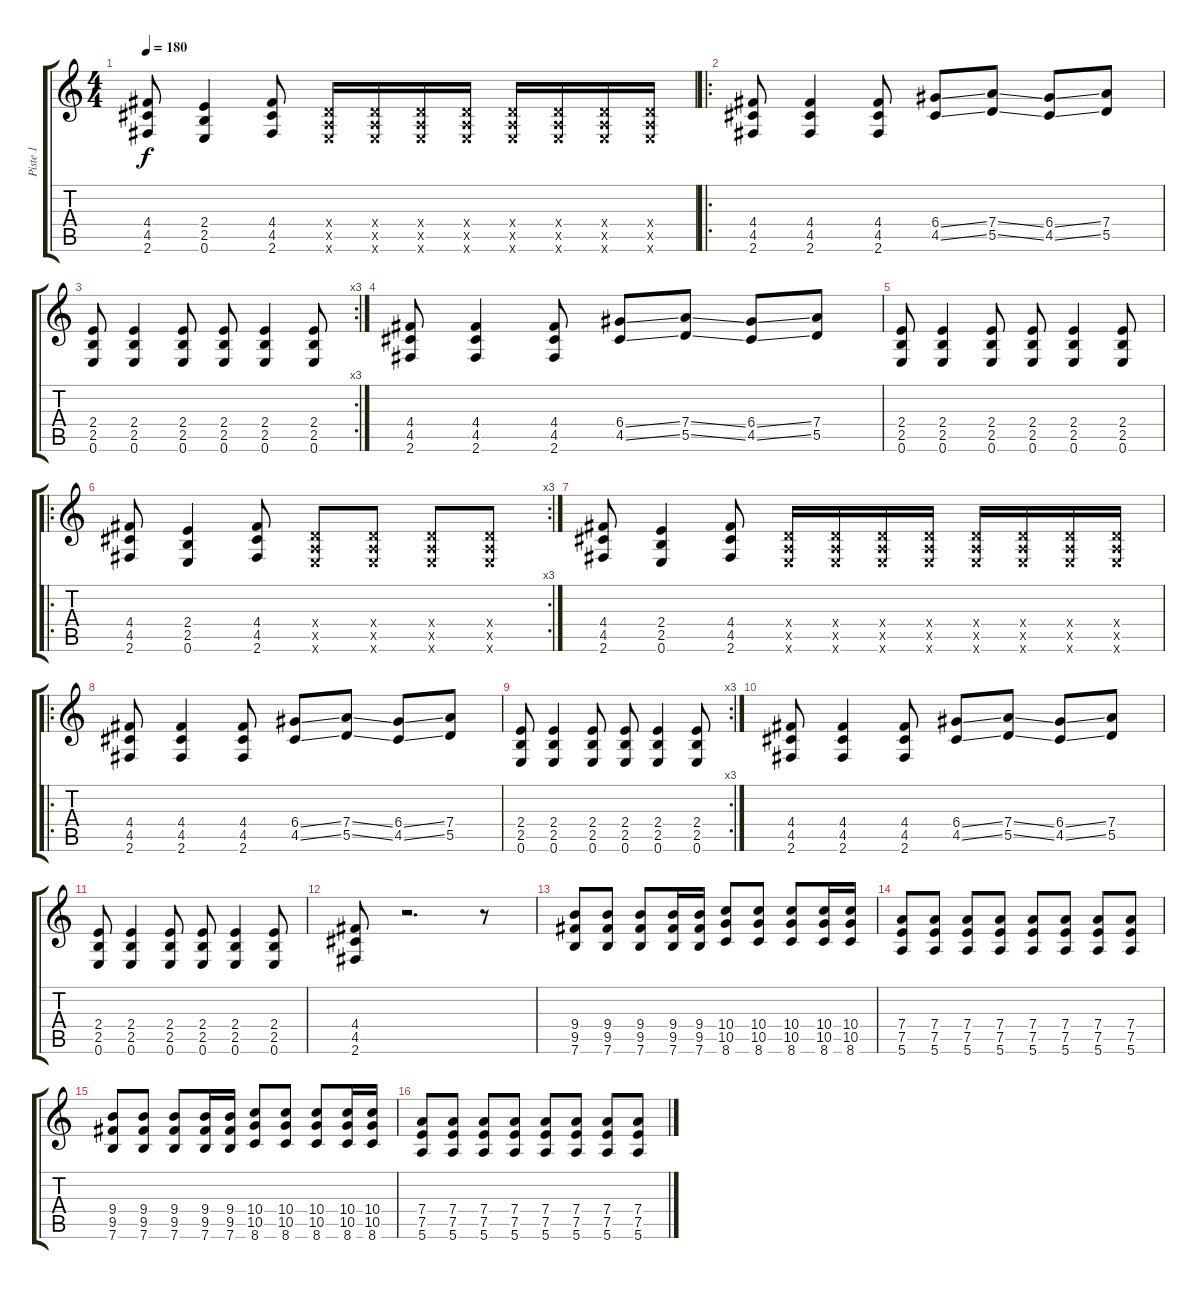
\track ("Piste 1" "Piste 1") {instrument distortionguitar}
\staff {score tabs}
\tuning (E4 B3 G3 D3 A2 E2) {hide}
\ts (4 4)
\tempo 180
\clef g2
\ks c
(4.4 4.5 2.6).8{dy f} (2.4 2.5 0.6).4 (4.4 4.5 2.6).8 (0.4{x} 0.5{x} 0.6{x}).16 (0.4{x} 0.5{x} 0.6{x}).16 (0.4{x} 0.5{x} 0.6{x}).16 (0.4{x} 0.5{x} 0.6{x}).16 (0.4{x} 0.5{x} 0.6{x}).16 (0.4{x} 0.5{x} 0.6{x}).16 (0.4{x} 0.5{x} 0.6{x}).16 (0.4{x} 0.5{x} 0.6{x}).16 |
\ro
(4.4 4.5 2.6).8 (4.4 4.5 2.6).4 (4.4 4.5 2.6).8 (6.4{ss} 4.5{ss}).8 (7.4{ss} 5.5{ss}).8 (6.4{ss} 4.5{ss}).8 (7.4 5.5).8 |
\rc 3
(2.4 2.5 0.6).8 (2.4 2.5 0.6).4 (2.4 2.5 0.6).8 (2.4 2.5 0.6).8 (2.4 2.5 0.6).4 (2.4 2.5 0.6).8 |
(4.4 4.5 2.6).8 (4.4 4.5 2.6).4 (4.4 4.5 2.6).8 (6.4{ss} 4.5{ss}).8 (7.4{ss} 5.5{ss}).8 (6.4{ss} 4.5{ss}).8 (7.4 5.5).8 |
(2.4 2.5 0.6).8 (2.4 2.5 0.6).4 (2.4 2.5 0.6).8 (2.4 2.5 0.6).8 (2.4 2.5 0.6).4 (2.4 2.5 0.6).8 |
\ro
\rc 3
(4.4 4.5 2.6).8 (2.4 2.5 0.6).4 (4.4 4.5 2.6).8 (0.4{x} 0.5{x} 0.6{x}).8 (0.4{x} 0.5{x} 0.6{x}).8 (0.4{x} 0.5{x} 0.6{x}).8 (0.4{x} 0.5{x} 0.6{x}).8 |
(4.4 4.5 2.6).8 (2.4 2.5 0.6).4 (4.4 4.5 2.6).8 (0.4{x} 0.5{x} 0.6{x}).16 (0.4{x} 0.5{x} 0.6{x}).16 (0.4{x} 0.5{x} 0.6{x}).16 (0.4{x} 0.5{x} 0.6{x}).16 (0.4{x} 0.5{x} 0.6{x}).16 (0.4{x} 0.5{x} 0.6{x}).16 (0.4{x} 0.5{x} 0.6{x}).16 (0.4{x} 0.5{x} 0.6{x}).16 |
\ro
(4.4 4.5 2.6).8 (4.4 4.5 2.6).4 (4.4 4.5 2.6).8 (6.4{ss} 4.5{ss}).8 (7.4{ss} 5.5{ss}).8 (6.4{ss} 4.5{ss}).8 (7.4 5.5).8 |
\rc 3
(2.4 2.5 0.6).8 (2.4 2.5 0.6).4 (2.4 2.5 0.6).8 (2.4 2.5 0.6).8 (2.4 2.5 0.6).4 (2.4 2.5 0.6).8 |
(4.4 4.5 2.6).8 (4.4 4.5 2.6).4 (4.4 4.5 2.6).8 (6.4{ss} 4.5{ss}).8 (7.4{ss} 5.5{ss}).8 (6.4{ss} 4.5{ss}).8 (7.4 5.5).8 |
(2.4 2.5 0.6).8 (2.4 2.5 0.6).4 (2.4 2.5 0.6).8 (2.4 2.5 0.6).8 (2.4 2.5 0.6).4 (2.4 2.5 0.6).8 |
(4.4 4.5 2.6).8 r.2{d} r.8 |
(9.4 9.5 7.6).8 (9.4 9.5 7.6).8 (9.4 9.5 7.6).8 (9.4 9.5 7.6).16 (9.4 9.5 7.6).16 (10.4 10.5 8.6).8 (10.4 10.5 8.6).8 (10.4 10.5 8.6).8 (10.4 10.5 8.6).16 (10.4 10.5 8.6).16 |
(7.4 7.5 5.6).8 (7.4 7.5 5.6).8 (7.4 7.5 5.6).8 (7.4 7.5 5.6).8 (7.4 7.5 5.6).8 (7.4 7.5 5.6).8 (7.4 7.5 5.6).8 (7.4 7.5 5.6).8 |
(9.4 9.5 7.6).8 (9.4 9.5 7.6).8 (9.4 9.5 7.6).8 (9.4 9.5 7.6).16 (9.4 9.5 7.6).16 (10.4 10.5 8.6).8 (10.4 10.5 8.6).8 (10.4 10.5 8.6).8 (10.4 10.5 8.6).16 (10.4 10.5 8.6).16 |
(7.4 7.5 5.6).8 (7.4 7.5 5.6).8 (7.4 7.5 5.6).8 (7.4 7.5 5.6).8 (7.4 7.5 5.6).8 (7.4 7.5 5.6).8 (7.4 7.5 5.6).8 (7.4 7.5 5.6).8
